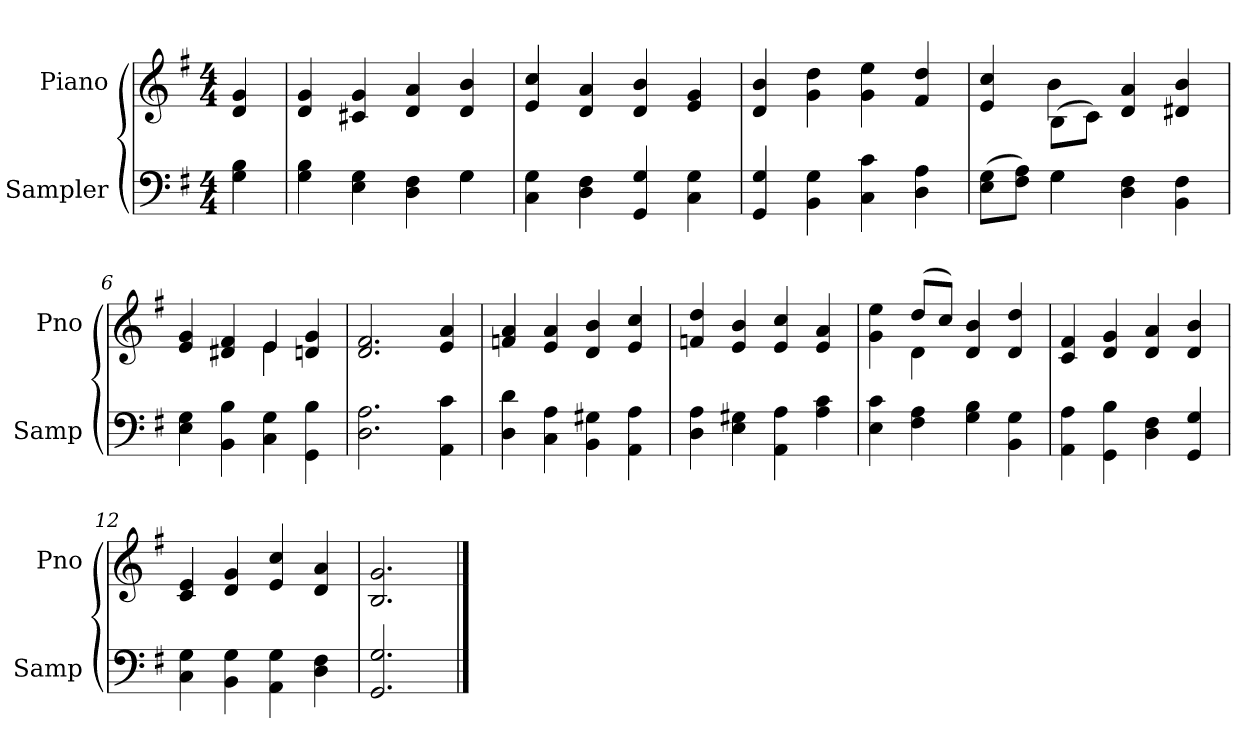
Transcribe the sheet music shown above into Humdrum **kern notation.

**kern	**kern
*part2	*part1
*staff2	*staff1
*I"Sampler	*I"Piano
*I'Samp	*I'Pno
*clefF4	*clefG2
*k[f#]	*k[f#]
*G:	*G:
*M4/4	*M4/4
=1	=1
4G 4B	4d 4g
=2	=2
*^	*
4G 4B	2.ryy	4d 4g
4E 4G	.	4c#X 4g
4D 4F#	.	4d 4a
4G\	4G	4d 4b
*v	*v	*
=3	=3
4C 4G	4e 4cc
4D 4F#	4d 4a
4GG 4G	4d 4b
4C 4G	4e 4g
=4	=4
4GG 4G	4d 4b
4BB 4G	4g 4dd
4C 4c	4g 4ee
4D 4A	4f# 4dd
=5	=5
*^	*^
(8E\ 8G\L	4ryy	4e 4cc	4ryy
8F#\ 8A\J)	.	.	.
4G\	4G	(8B\L	4b
.	.	8c\J)	.
4D 4F#	2ryy	4d 4a	2ryy
4BB 4F#	.	4d#X 4b	.
*v	*v	*	*
=6	=6	=6
4E 4G	4e 4g	2ryy
4BB 4B	4d#X 4f#	.
4C 4G	4e/	4e
4GG 4B	4dn 4g	4ryy
*	*v	*v
=7	=7
2.D 2.A	2.d 2.f#
4AA 4c	4e 4a
=8	=8
4D 4d	4fn 4a
4C 4A	4e 4a
4BB 4G#X	4d 4b
4AA 4A	4e 4cc
=9	=9
4D 4A	4fn 4dd
4E 4G#X	4e 4b
4AA 4A	4e 4cc
4A 4c	4e 4a
=10	=10
*	*^
4E 4c	4g 4ee	4ryy
4F# 4A	(8dd/L	4d
.	8cc/J)	.
4G 4B	4d 4b	2ryy
4BB 4G	4d 4dd	.
*	*v	*v
=11	=11
4AA 4A	4c 4f#
4GG 4B	4d 4g
4D 4F#	4d 4a
4GG 4G	4d 4b
=12	=12
4C 4G	4c 4e
4BB 4G	4d 4g
4AA 4G	4e 4cc
4D 4F#	4d 4a
=13	=13
2.GG 2.G	2.B 2.g
==	==
*-	*-
